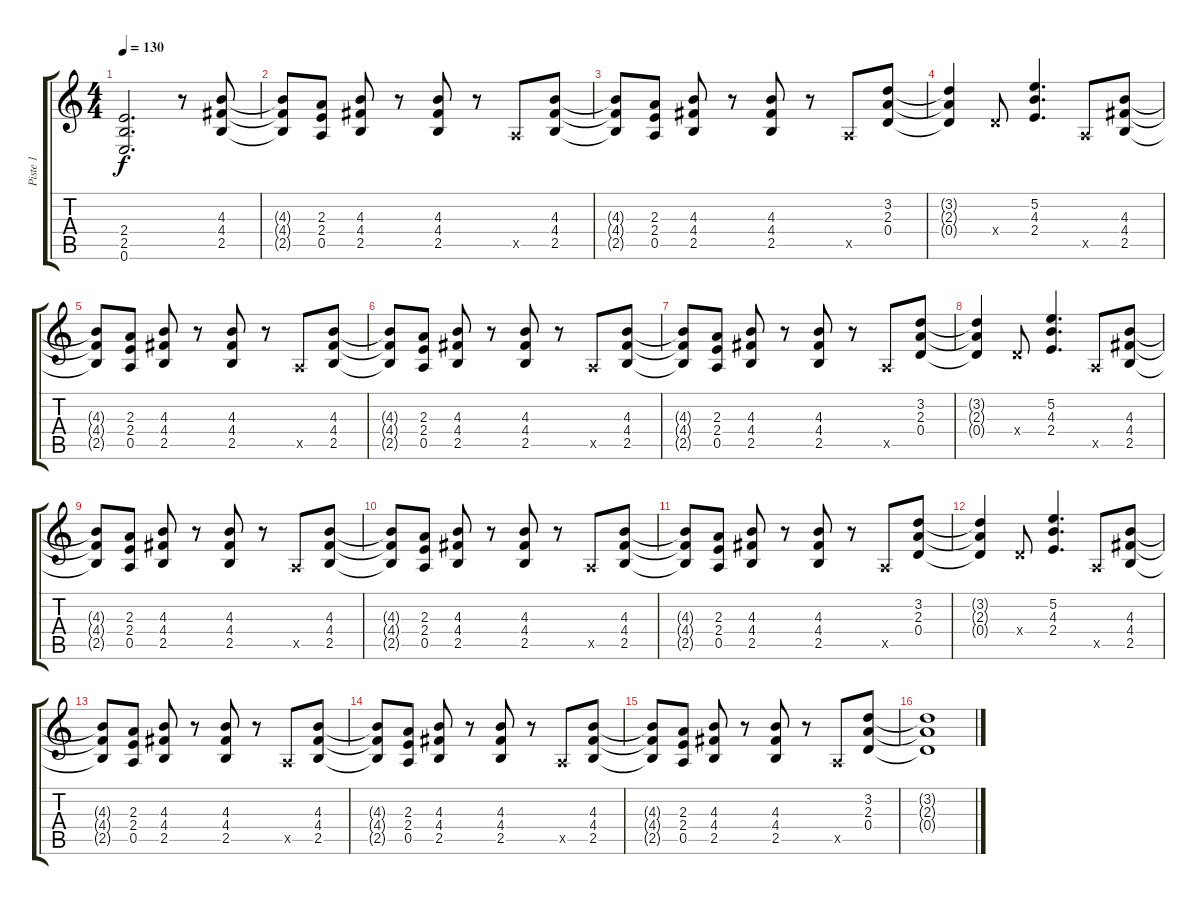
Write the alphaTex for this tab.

\track ("Piste 1" "Piste 1") {instrument overdrivenguitar}
\staff {score tabs}
\tuning (E4 B3 G3 D3 A2 E2) {hide}
\ts (4 4)
\tempo 130
\clef g2
\ks c
(2.4{t} 2.5{t} 0.6{t}).2{d dy f} r.8 (4.3 4.4 2.5).8 |
(4.3{t} 4.4{t} 2.5{t}).8 (2.3 2.4 0.5).8 (4.3 4.4 2.5).8 r.8 (4.3 4.4 2.5).8 r.8 0.5{x}.8 (4.3 4.4 2.5).8 |
(4.3{t} 4.4{t} 2.5{t}).8 (2.3 2.4 0.5).8 (4.3 4.4 2.5).8 r.8 (4.3 4.4 2.5).8 r.8 0.5{x}.8 (3.2 2.3 0.4).8 |
(3.2{t} 2.3{t} 0.4{t}).4 0.4{x}.8 (5.2 4.3 2.4).4{d} 0.5{x}.8 (4.3 4.4 2.5).8 |
(4.3{t} 4.4{t} 2.5{t}).8 (2.3 2.4 0.5).8 (4.3 4.4 2.5).8 r.8 (4.3 4.4 2.5).8 r.8 0.5{x}.8 (4.3 4.4 2.5).8 |
(4.3{t} 4.4{t} 2.5{t}).8 (2.3 2.4 0.5).8 (4.3 4.4 2.5).8 r.8 (4.3 4.4 2.5).8 r.8 0.5{x}.8 (4.3 4.4 2.5).8 |
(4.3{t} 4.4{t} 2.5{t}).8 (2.3 2.4 0.5).8 (4.3 4.4 2.5).8 r.8 (4.3 4.4 2.5).8 r.8 0.5{x}.8 (3.2 2.3 0.4).8 |
(3.2{t} 2.3{t} 0.4{t}).4 0.4{x}.8 (5.2 4.3 2.4).4{d} 0.5{x}.8 (4.3 4.4 2.5).8 |
(4.3{t} 4.4{t} 2.5{t}).8 (2.3 2.4 0.5).8 (4.3 4.4 2.5).8 r.8 (4.3 4.4 2.5).8 r.8 0.5{x}.8 (4.3 4.4 2.5).8 |
(4.3{t} 4.4{t} 2.5{t}).8 (2.3 2.4 0.5).8 (4.3 4.4 2.5).8 r.8 (4.3 4.4 2.5).8 r.8 0.5{x}.8 (4.3 4.4 2.5).8 |
(4.3{t} 4.4{t} 2.5{t}).8 (2.3 2.4 0.5).8 (4.3 4.4 2.5).8 r.8 (4.3 4.4 2.5).8 r.8 0.5{x}.8 (3.2 2.3 0.4).8 |
(3.2{t} 2.3{t} 0.4{t}).4 0.4{x}.8 (5.2 4.3 2.4).4{d} 0.5{x}.8 (4.3 4.4 2.5).8 |
(4.3{t} 4.4{t} 2.5{t}).8 (2.3 2.4 0.5).8 (4.3 4.4 2.5).8 r.8 (4.3 4.4 2.5).8 r.8 0.5{x}.8 (4.3 4.4 2.5).8 |
(4.3{t} 4.4{t} 2.5{t}).8 (2.3 2.4 0.5).8 (4.3 4.4 2.5).8 r.8 (4.3 4.4 2.5).8 r.8 0.5{x}.8 (4.3 4.4 2.5).8 |
(4.3{t} 4.4{t} 2.5{t}).8 (2.3 2.4 0.5).8 (4.3 4.4 2.5).8 r.8 (4.3 4.4 2.5).8 r.8 0.5{x}.8 (3.2 2.3 0.4).8 |
(3.2{t} 2.3{t} 0.4{t}).1
